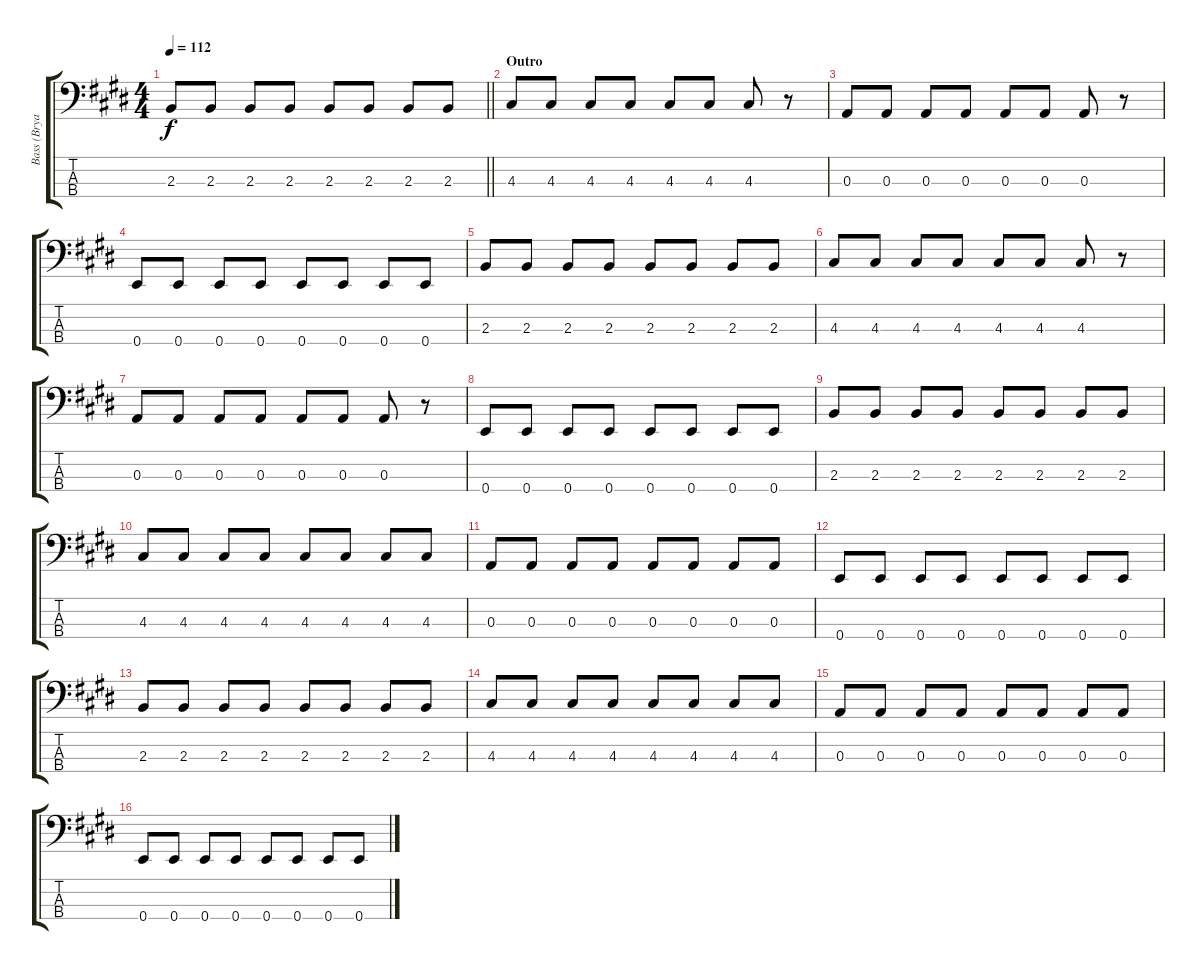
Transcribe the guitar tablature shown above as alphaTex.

\track ("Bass (Bryan)" "Bass (Brya") {instrument electricbasspick}
\staff {score tabs}
\tuning (G2 D2 A1 E1) {hide}
\ts (4 4)
\tempo 112
\clef f4
\barLineRight lightlight
\ks e
2.3.8{dy f} 2.3.8 2.3.8 2.3.8 2.3.8 2.3.8 2.3.8 2.3.8 |
\section ("" "Outro")
4.3.8 4.3.8 4.3.8 4.3.8 4.3.8 4.3.8 4.3.8 r.8 |
0.3.8 0.3.8 0.3.8 0.3.8 0.3.8 0.3.8 0.3.8 r.8 |
0.4.8 0.4.8 0.4.8 0.4.8 0.4.8 0.4.8 0.4.8 0.4.8 |
2.3.8 2.3.8 2.3.8 2.3.8 2.3.8 2.3.8 2.3.8 2.3.8 |
4.3.8 4.3.8 4.3.8 4.3.8 4.3.8 4.3.8 4.3.8 r.8 |
0.3.8 0.3.8 0.3.8 0.3.8 0.3.8 0.3.8 0.3.8 r.8 |
0.4.8 0.4.8 0.4.8 0.4.8 0.4.8 0.4.8 0.4.8 0.4.8 |
2.3.8 2.3.8 2.3.8 2.3.8 2.3.8 2.3.8 2.3.8 2.3.8 |
4.3.8 4.3.8 4.3.8 4.3.8 4.3.8 4.3.8 4.3.8 4.3.8 |
0.3.8 0.3.8 0.3.8 0.3.8 0.3.8 0.3.8 0.3.8 0.3.8 |
0.4.8 0.4.8 0.4.8 0.4.8 0.4.8 0.4.8 0.4.8 0.4.8 |
2.3.8 2.3.8 2.3.8 2.3.8 2.3.8 2.3.8 2.3.8 2.3.8 |
4.3.8 4.3.8 4.3.8 4.3.8 4.3.8 4.3.8 4.3.8 4.3.8 |
0.3.8 0.3.8 0.3.8 0.3.8 0.3.8 0.3.8 0.3.8 0.3.8 |
0.4.8 0.4.8 0.4.8 0.4.8 0.4.8 0.4.8 0.4.8 0.4.8
